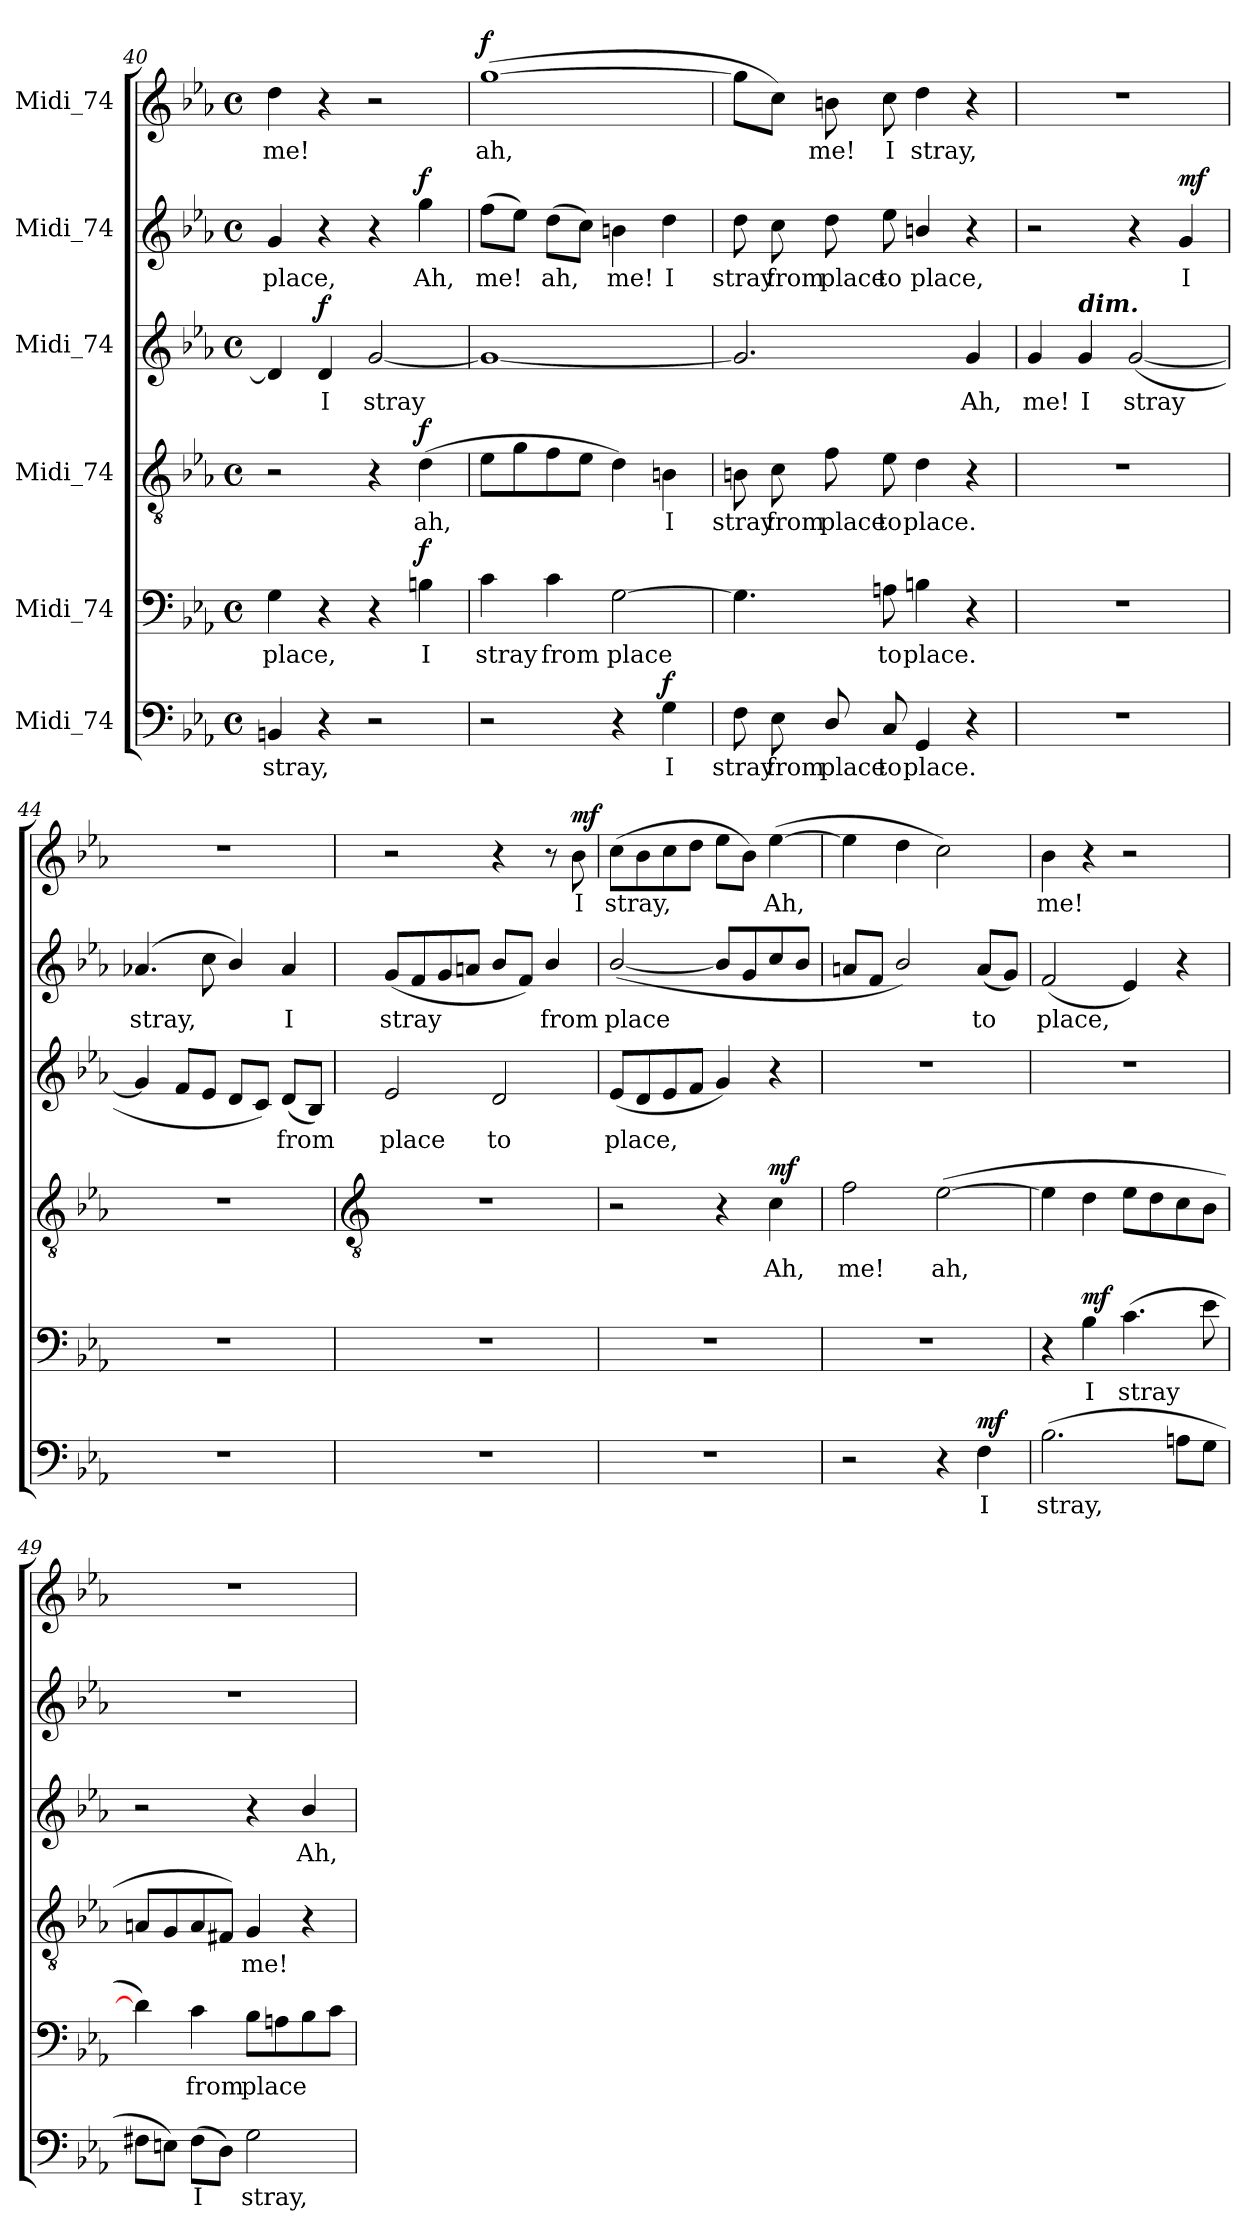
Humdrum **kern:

**kern	**text	**dynam	**kern	**text	**dynam	**kern	**text	**dynam	**kern	**text	**dynam	**kern	**text	**dynam	**kern	**text	**dynam
*part6	*part6	*part6	*part5	*part5	*part5	*part4	*part4	*part4	*part3	*part3	*part3	*part2	*part2	*part2	*part1	*part1	*part1
*staff6	*staff6	*staff6	*staff5	*staff5	*staff5	*staff4	*staff4	*staff4	*staff3	*staff3	*staff3	*staff2	*staff2	*staff2	*staff1	*staff1	*staff1
*I"Midi_74	*	*	*I"Midi_74	*	*	*I"Midi_74	*	*	*I"Midi_74	*	*	*I"Midi_74	*	*	*I"Midi_74	*	*
!!LO:LB:g=z
*clefF4	*	*	*clefF4	*	*	*clefGv2	*	*	*clefG2	*	*	*clefG2	*	*	*clefG2	*	*
*k[b-e-a-]	*	*	*k[b-e-a-]	*	*	*k[b-e-a-]	*	*	*k[b-e-a-]	*	*	*k[b-e-a-]	*	*	*k[b-e-a-]	*	*
*E-:	*	*	*E-:	*	*	*E-:	*	*	*E-:	*	*	*E-:	*	*	*E-:	*	*
*M4/4	*	*	*M4/4	*	*	*M4/4	*	*	*M4/4	*	*	*M4/4	*	*	*M4/4	*	*
*met(c)	*	*	*met(c)	*	*	*met(c)	*	*	*met(c)	*	*	*met(c)	*	*	*met(c)	*	*
=40	=40	=40	=40	=40	=40	=40	=40	=40	=40	=40	=40	=40	=40	=40	=40	=40	=40
!	!LO:LY:b	!	!	!LO:LY:b	!	!	!	!	!	!	!	!	!LO:LY:b	!	!	!LO:LY:b	!
4BBn	stray,	.	4G	place,	.	2r	.	.	4d]	.	.	4g	place,	.	4dd	me!	.
!	!	!	!	!	!	!	!	!	!	!LO:LY:b	!LO:DY:b	!	!	!	!	!	!
4r	.	.	4r	.	.	.	.	.	4d	I	f	4r	.	.	4r	.	.
!	!	!	!	!	!	!	!	!	!	!LO:LY:b	!	!	!	!	!	!	!
2r	.	.	4r	.	.	4r	.	.	[2g	stray	.	4r	.	.	2r	.	.
!	!	!	!	!LO:LY:b	!LO:DY:b	!	!LO:LY:b	!LO:DY:b	!	!	!	!	!LO:LY:b	!LO:DY:b	!	!	!
.	.	.	4Bn	I	f	(>4d	ah,	f	.	.	.	4gg	Ah,	f	.	.	.
=41	=41	=41	=41	=41	=41	=41	=41	=41	=41	=41	=41	=41	=41	=41	=41	=41	=41
!	!	!	!	!LO:LY:b	!	!	!	!	!	!	!	!	!LO:LY:b	!	!	!LO:LY:b	!LO:DY:b
2r	.	.	4c	stray	.	8e-L	.	.	1g_	.	.	(>8ffL	me!	.	(>[1gg	ah,	f
.	.	.	.	.	.	8g	.	.	.	.	.	8ee-J)	.	.	.	.	.
!	!	!	!	!LO:LY:b	!	!	!	!	!	!	!	!	!LO:LY:b	!	!	!	!
.	.	.	4c	from	.	8f	.	.	.	.	.	(>8ddL	ah,	.	.	.	.
.	.	.	.	.	.	8e-J	.	.	.	.	.	8ccJ)	.	.	.	.	.
!	!	!	!	!LO:LY:b	!	!	!	!	!	!	!	!	!LO:LY:b	!	!	!	!
4r	.	.	[2G	place	.	4d)	.	.	.	.	.	4bn	me!	.	.	.	.
!	!LO:LY:b	!LO:DY:b	!	!	!	!	!LO:LY:b	!	!	!	!	!	!LO:LY:b	!	!	!	!
4G	I	f	.	.	.	4Bn	I	.	.	.	.	4dd	I	.	.	.	.
=42	=42	=42	=42	=42	=42	=42	=42	=42	=42	=42	=42	=42	=42	=42	=42	=42	=42
!	!LO:LY:b	!	!	!	!	!	!LO:LY:b	!	!	!	!	!	!LO:LY:b	!	!	!	!
8F	stray	.	4.G]	.	.	8Bn	stray	.	2.g]	.	.	8dd	stray	.	8ggL]	.	.
!	!LO:LY:b	!	!	!	!	!	!LO:LY:b	!	!	!	!	!	!LO:LY:b	!	!	!	!
8E-	from	.	.	.	.	8c	from	.	.	.	.	8cc	from	.	8ccJ)	.	.
!	!LO:LY:b	!	!	!	!	!	!LO:LY:b	!	!	!	!	!	!LO:LY:b	!	!	!LO:LY:b	!
8D/	place	.	.	.	.	8f	place	.	.	.	.	8dd	place	.	8bn	me!	.
!	!LO:LY:b	!	!	!LO:LY:b	!	!	!LO:LY:b	!	!	!	!	!	!LO:LY:b	!	!	!LO:LY:b	!
8C	to	.	8An	to	.	8e-	to	.	.	.	.	8ee-	to	.	8cc	I	.
!	!LO:LY:b	!	!	!LO:LY:b	!	!	!LO:LY:b	!	!	!	!	!	!LO:LY:b	!	!	!LO:LY:b	!
4GG	place.	.	4Bn	place.	.	4d	place.	.	.	.	.	4bn/	place,	.	4dd	stray,	.
!	!	!	!	!	!	!	!	!	!	!LO:LY:b	!	!	!	!	!	!	!
4r	.	.	4r	.	.	4r	.	.	4g	Ah,	.	4r	.	.	4r	.	.
=43	=43	=43	=43	=43	=43	=43	=43	=43	=43	=43	=43	=43	=43	=43	=43	=43	=43
!	!	!	!	!	!	!	!	!	!	!LO:LY:b	!	!	!	!	!	!	!
1r	.	.	1r	.	.	1r	.	.	4g	me!	.	2r	.	.	1r	.	.
!	!	!	!	!	!	!	!	!	!LO:TX:a:Bi:t=dim.	!	!	!	!	!	!	!	!
!	!	!	!	!	!	!	!	!	!	!LO:LY:b	!	!	!	!	!	!	!
.	.	.	.	.	.	.	.	.	4g	I	.	.	.	.	.	.	.
!	!	!	!	!	!	!	!	!	!	!LO:LY:b	!	!	!	!	!	!	!
.	.	.	.	.	.	.	.	.	(<[2g	stray	.	4r	.	.	.	.	.
!	!	!	!	!	!	!	!	!	!	!	!	!	!LO:LY:b	!LO:DY:b	!	!	!
.	.	.	.	.	.	.	.	.	.	.	.	4g	I	mf	.	.	.
=44	=44	=44	=44	=44	=44	=44	=44	=44	=44	=44	=44	=44	=44	=44	=44	=44	=44
!	!	!	!	!	!	!	!	!	!	!	!	!	!LO:LY:b	!	!	!	!
1r	.	.	1r	.	.	1r	.	.	4g]	.	.	(>4.a-X	stray,	.	1r	.	.
.	.	.	.	.	.	.	.	.	8fL	.	.	.	.	.	.	.	.
.	.	.	.	.	.	.	.	.	8e-J	.	.	8cc	.	.	.	.	.
.	.	.	.	.	.	.	.	.	8dL	.	.	4b-/)	.	.	.	.	.
.	.	.	.	.	.	.	.	.	8cJ)	.	.	.	.	.	.	.	.
!	!	!	!	!	!	!	!	!	!	!LO:LY:b	!	!	!LO:LY:b	!	!	!	!
.	.	.	.	.	.	.	.	.	(<8dL	from	.	4a-	I	.	.	.	.
.	.	.	.	.	.	.	.	.	8B-J)	.	.	.	.	.	.	.	.
!!LO:LB:g=z
=45	=45	=45	=45	=45	=45	=45	=45	=45	=45	=45	=45	=45	=45	=45	=45	=45	=45
*	*	*	*	*	*	*clefGv2	*	*	*	*	*	*	*	*	*	*	*
!	!	!	!	!	!	!	!	!	!	!LO:LY:b	!	!	!LO:LY:b	!	!	!	!
1r	.	.	1r	.	.	1r	.	.	2e-	place	.	(<8gL	stray	.	2r	.	.
.	.	.	.	.	.	.	.	.	.	.	.	8f	.	.	.	.	.
.	.	.	.	.	.	.	.	.	.	.	.	8g	.	.	.	.	.
.	.	.	.	.	.	.	.	.	.	.	.	8anJ	.	.	.	.	.
!	!	!	!	!	!	!	!	!	!	!LO:LY:b	!	!	!	!	!	!	!
.	.	.	.	.	.	.	.	.	2d	to	.	8b-L	.	.	4r	.	.
.	.	.	.	.	.	.	.	.	.	.	.	8fJ)	.	.	.	.	.
!	!	!	!	!	!	!	!	!	!	!	!	!	!LO:LY:b	!	!	!	!
.	.	.	.	.	.	.	.	.	.	.	.	4b-/	from	.	8r	.	.
!	!	!	!	!	!	!	!	!	!	!	!	!	!	!	!	!LO:LY:b	!LO:DY:b
.	.	.	.	.	.	.	.	.	.	.	.	.	.	.	8b-	I	mf
=46	=46	=46	=46	=46	=46	=46	=46	=46	=46	=46	=46	=46	=46	=46	=46	=46	=46
!	!	!	!	!	!	!	!	!	!	!LO:LY:b	!	!	!LO:LY:b	!	!	!LO:LY:b	!
1r	.	.	1r	.	.	2r	.	.	(<8e-L	place,	.	(<[2b-/	place	.	(>8ccL	stray,	.
.	.	.	.	.	.	.	.	.	8d	.	.	.	.	.	8b-	.	.
.	.	.	.	.	.	.	.	.	8e-	.	.	.	.	.	8cc	.	.
.	.	.	.	.	.	.	.	.	8fJ	.	.	.	.	.	8ddJ	.	.
.	.	.	.	.	.	4r	.	.	4g)	.	.	8b-L]	.	.	8ee-L	.	.
.	.	.	.	.	.	.	.	.	.	.	.	8g	.	.	8b-J)	.	.
!	!	!	!	!	!	!	!LO:LY:b	!LO:DY:b	!	!	!	!	!	!	!	!LO:LY:b	!
.	.	.	.	.	.	4c	Ah,	mf	4r	.	.	8cc	.	.	(>[4ee-	Ah,	.
.	.	.	.	.	.	.	.	.	.	.	.	8b-J	.	.	.	.	.
=47	=47	=47	=47	=47	=47	=47	=47	=47	=47	=47	=47	=47	=47	=47	=47	=47	=47
!	!	!	!	!	!	!	!LO:LY:b	!	!	!	!	!	!	!	!	!	!
2r	.	.	1r	.	.	2f	me!	.	1r	.	.	8anL	.	.	4ee-]	.	.
.	.	.	.	.	.	.	.	.	.	.	.	8fJ	.	.	.	.	.
.	.	.	.	.	.	.	.	.	.	.	.	2b-/)	.	.	4dd	.	.
!	!	!	!	!	!	!	!LO:LY:b	!	!	!	!	!	!	!	!	!	!
4r	.	.	.	.	.	(<[2e-	ah,	.	.	.	.	.	.	.	2cc)	.	.
!	!LO:LY:b	!LO:DY:b	!	!	!	!	!	!	!	!	!	!	!LO:LY:b	!	!	!	!
4F	I	mf	.	.	.	.	.	.	.	.	.	(<8aL	to	.	.	.	.
.	.	.	.	.	.	.	.	.	.	.	.	8gJ)	.	.	.	.	.
=48	=48	=48	=48	=48	=48	=48	=48	=48	=48	=48	=48	=48	=48	=48	=48	=48	=48
!	!LO:LY:b	!	!	!	!	!	!	!	!	!	!	!	!LO:LY:b	!	!	!LO:LY:b	!
(>2.B-	stray,	.	4r	.	.	4e-]	.	.	1r	.	.	(<2f	place,	.	4b-	me!	.
!	!	!	!	!LO:LY:b	!LO:DY:b	!	!	!	!	!	!	!	!	!	!	!	!
.	.	.	4B-	I	mf	4d	.	.	.	.	.	.	.	.	4r	.	.
!	!	!	!	!LO:LY:b	!	!	!	!	!	!	!	!	!	!	!	!	!
.	.	.	(>4.c	stray	.	8e-L	.	.	.	.	.	4e-)	.	.	2r	.	.
.	.	.	.	.	.	8d	.	.	.	.	.	.	.	.	.	.	.
8AnL	.	.	.	.	.	8c	.	.	.	.	.	4r	.	.	.	.	.
8GJ	.	.	8e-	.	.	8B-J	.	.	.	.	.	.	.	.	.	.	.
=49	=49	=49	=49	=49	=49	=49	=49	=49	=49	=49	=49	=49	=49	=49	=49	=49	=49
8F#XL	.	.	4d])	.	.	8AnL	.	.	2r	.	.	1r	.	.	1r	.	.
8EnJ)	.	.	.	.	.	8G	.	.	.	.	.	.	.	.	.	.	.
!	!LO:LY:b	!	!	!LO:LY:b	!	!	!	!	!	!	!	!	!	!	!	!	!
(>8F#L	I	.	4c	from	.	8A	.	.	.	.	.	.	.	.	.	.	.
8DJ)	.	.	.	.	.	8F#XJ)	.	.	.	.	.	.	.	.	.	.	.
!	!LO:LY:b	!	!	!LO:LY:b	!	!	!LO:LY:b	!	!	!	!	!	!	!	!	!	!
2G	stray,	.	8B-L	place	.	4G	me!	.	4r	.	.	.	.	.	.	.	.
.	.	.	8An	.	.	.	.	.	.	.	.	.	.	.	.	.	.
!	!	!	!	!	!	!	!	!	!	!LO:LY:b	!	!	!	!	!	!	!
.	.	.	8B-	.	.	4r	.	.	4b-/	Ah,	.	.	.	.	.	.	.
.	.	.	8cJ	.	.	.	.	.	.	.	.	.	.	.	.	.	.
=	=	=	=	=	=	=	=	=	=	=	=	=	=	=	=	=	=
*-	*-	*-	*-	*-	*-	*-	*-	*-	*-	*-	*-	*-	*-	*-	*-	*-	*-
